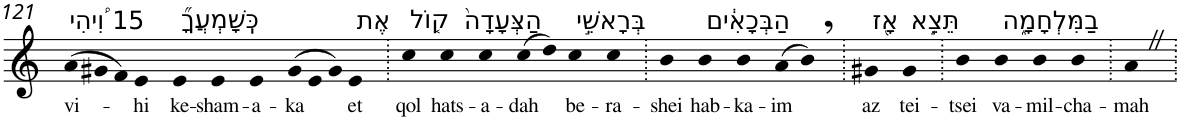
**kern	**text
*part1	*part1
*staff1	*staff1
*I"Piano	*
*I'Pno	*
!!LO:PB:g=z
*clefG2	*
*k[]	*
*Xtuplet	*
=121	=121
!LO:TX:a:t=15 וִ֠יהִי	!
!	!LO:LY:b
(>12a	vi-
12g#X	.
12f)	.
!	!LO:LY:b
4e	-hi
!LO:TX:a:t=כְּֽשָׁמְעֲךָ֞	!
!	!LO:LY:b
4e	ke-
!	!LO:LY:b
4e	-sham-
!	!LO:LY:b
4e	-a-
!	!LO:LY:b
(>12g#	-ka
12e	.
12g#)	.
!LO:TX:a:t=אֶת	!
!	!LO:LY:b
4e	et
=122.	=122.
!LO:TX:a:t=ק֤וֹל	!
!	!LO:LY:b
4cc	qol
!LO:TX:a:t=הַצְּעָדָה֙	!
!	!LO:LY:b
4cc	hats-
!	!LO:LY:b
4cc	-a-
!	!LO:LY:b
(>8cc	-dah
8dd)	.
!LO:TX:a:t=בְּרָאשֵׁ֣י	!
!	!LO:LY:b
4cc	be-
!	!LO:LY:b
4cc	-ra-
=123.	=123.
!	!LO:LY:b
4b	-shei
!LO:TX:a:t=הַבְּכָאִ֔ים	!
!	!LO:LY:b
4b	hab-
!	!LO:LY:b
4b	-ka-
!	!LO:LY:b
(>8a	-im
8b,)	.
=124.	=124.
!LO:TX:a:t=אָ֖ז	!
!	!LO:LY:b
4g#X	az
!LO:TX:a:t=תֵּצֵ֣א	!
!	!LO:LY:b
4g#	tei-
=125.	=125.
!	!LO:LY:b
4b	-tsei
!LO:TX:a:t=בַמִּלְחָמָ֑ה	!
!	!LO:LY:b
4b	va-
!	!LO:LY:b
4b	-mil-
!	!LO:LY:b
4b	-cha-
=126.	=126.
!	!LO:LY:b
4aZ	-mah
=.	=.
*-	*-
